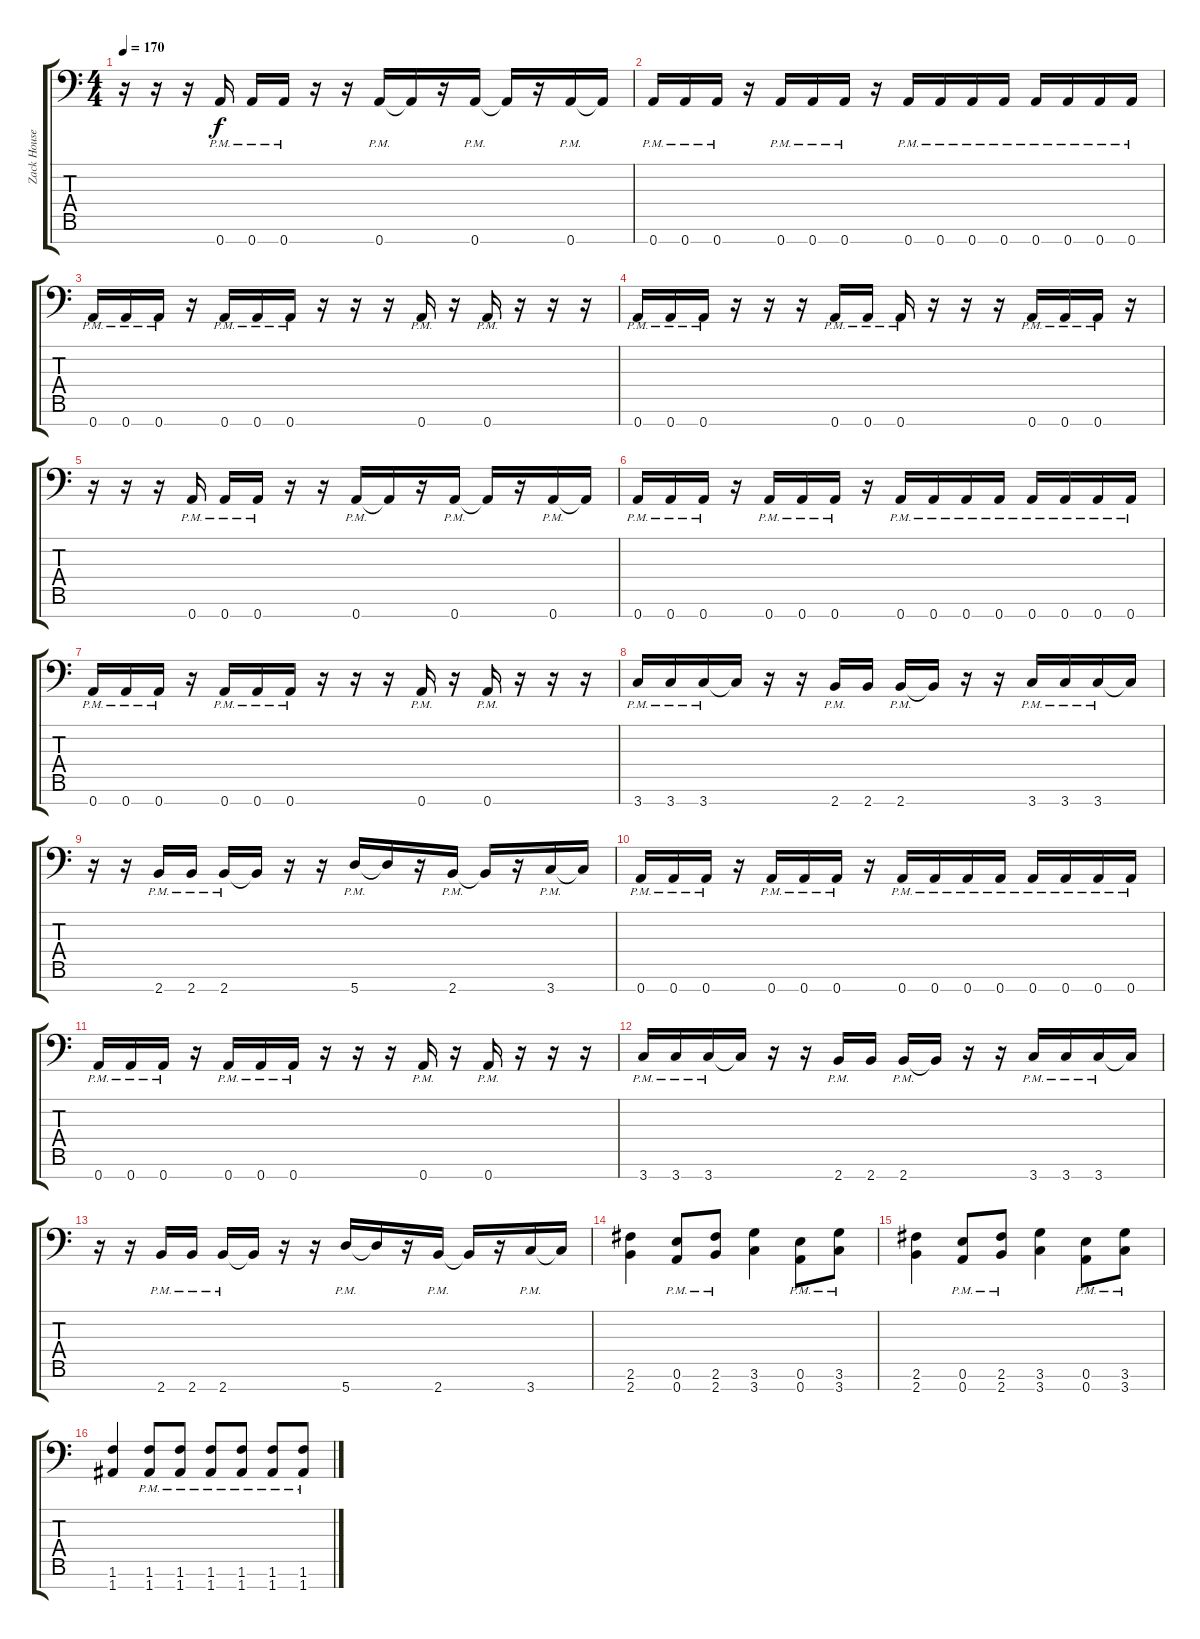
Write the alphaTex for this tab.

\track ("Zack Householder" "Zack House") {instrument distortionguitar}
\staff {score tabs}
\tuning (E4 B3 G3 D3 A2 E2 A1) {hide}
\ts (4 4)
\tempo 170
\clef f4
\ks c
r.16{dy f} r.16 r.16 0.7{pm}.16 0.7{pm}.16 0.7{pm}.16 r.16 r.16 0.7{pm}.16 0.7{t}.16 r.16 0.7{pm}.16 0.7{t}.16 r.16 0.7{pm}.16 0.7{t}.16 |
0.7{pm}.16 0.7{pm}.16 0.7{pm}.16 r.16 0.7{pm}.16 0.7{pm}.16 0.7{pm}.16 r.16 0.7{pm}.16 0.7{pm}.16 0.7{pm}.16 0.7{pm}.16 0.7{pm}.16 0.7{pm}.16 0.7{pm}.16 0.7{pm}.16 |
0.7{pm}.16 0.7{pm}.16 0.7{pm}.16 r.16 0.7{pm}.16 0.7{pm}.16 0.7{pm}.16 r.16 r.16 r.16 0.7{pm}.16 r.16 0.7{pm}.16 r.16 r.16 r.16 |
0.7{pm}.16 0.7{pm}.16 0.7{pm}.16 r.16 r.16 r.16 0.7{pm}.16 0.7{pm}.16 0.7{pm}.16 r.16 r.16 r.16 0.7{pm}.16 0.7{pm}.16 0.7{pm}.16 r.16 |
r.16 r.16 r.16 0.7{pm}.16 0.7{pm}.16 0.7{pm}.16 r.16 r.16 0.7{pm}.16 0.7{t}.16 r.16 0.7{pm}.16 0.7{t}.16 r.16 0.7{pm}.16 0.7{t}.16 |
0.7{pm}.16 0.7{pm}.16 0.7{pm}.16 r.16 0.7{pm}.16 0.7{pm}.16 0.7{pm}.16 r.16 0.7{pm}.16 0.7{pm}.16 0.7{pm}.16 0.7{pm}.16 0.7{pm}.16 0.7{pm}.16 0.7{pm}.16 0.7{pm}.16 |
0.7{pm}.16 0.7{pm}.16 0.7{pm}.16 r.16 0.7{pm}.16 0.7{pm}.16 0.7{pm}.16 r.16 r.16 r.16 0.7{pm}.16 r.16 0.7{pm}.16 r.16 r.16 r.16 |
3.7{pm}.16 3.7{pm}.16 3.7{pm}.16 3.7{t}.16 r.16 r.16 2.7{pm}.16 2.7.16 2.7{pm}.16 2.7{t}.16 r.16 r.16 3.7{pm}.16 3.7{pm}.16 3.7{pm}.16 3.7{t}.16 |
r.16 r.16 2.7{pm}.16 2.7{pm}.16 2.7{pm}.16 2.7{t}.16 r.16 r.16 5.7{pm}.16 5.7{t}.16 r.16 2.7{pm}.16 2.7{t}.16 r.16 3.7{pm}.16 3.7{t}.16 |
0.7{pm}.16 0.7{pm}.16 0.7{pm}.16 r.16 0.7{pm}.16 0.7{pm}.16 0.7{pm}.16 r.16 0.7{pm}.16 0.7{pm}.16 0.7{pm}.16 0.7{pm}.16 0.7{pm}.16 0.7{pm}.16 0.7{pm}.16 0.7{pm}.16 |
0.7{pm}.16 0.7{pm}.16 0.7{pm}.16 r.16 0.7{pm}.16 0.7{pm}.16 0.7{pm}.16 r.16 r.16 r.16 0.7{pm}.16 r.16 0.7{pm}.16 r.16 r.16 r.16 |
3.7{pm}.16 3.7{pm}.16 3.7{pm}.16 3.7{t}.16 r.16 r.16 2.7{pm}.16 2.7.16 2.7{pm}.16 2.7{t}.16 r.16 r.16 3.7{pm}.16 3.7{pm}.16 3.7{pm}.16 3.7{t}.16 |
r.16 r.16 2.7{pm}.16 2.7{pm}.16 2.7{pm}.16 2.7{t}.16 r.16 r.16 5.7{pm}.16 5.7{t}.16 r.16 2.7{pm}.16 2.7{t}.16 r.16 3.7{pm}.16 3.7{t}.16 |
(2.6 2.7).4 (0.6{pm} 0.7{pm}).8 (2.6{pm} 2.7{pm}).8 (3.6 3.7).4 (0.6{pm} 0.7{pm}).8 (3.6{pm} 3.7{pm}).8 |
(2.6 2.7).4 (0.6{pm} 0.7{pm}).8 (2.6{pm} 2.7{pm}).8 (3.6 3.7).4 (0.6{pm} 0.7{pm}).8 (3.6{pm} 3.7{pm}).8 |
(1.6 1.7).4 (1.6{pm} 1.7{pm}).8 (1.6{pm} 1.7{pm}).8 (1.6{pm} 1.7{pm}).8 (1.6{pm} 1.7{pm}).8 (1.6{pm} 1.7{pm}).8 (1.6{pm} 1.7{pm}).8
